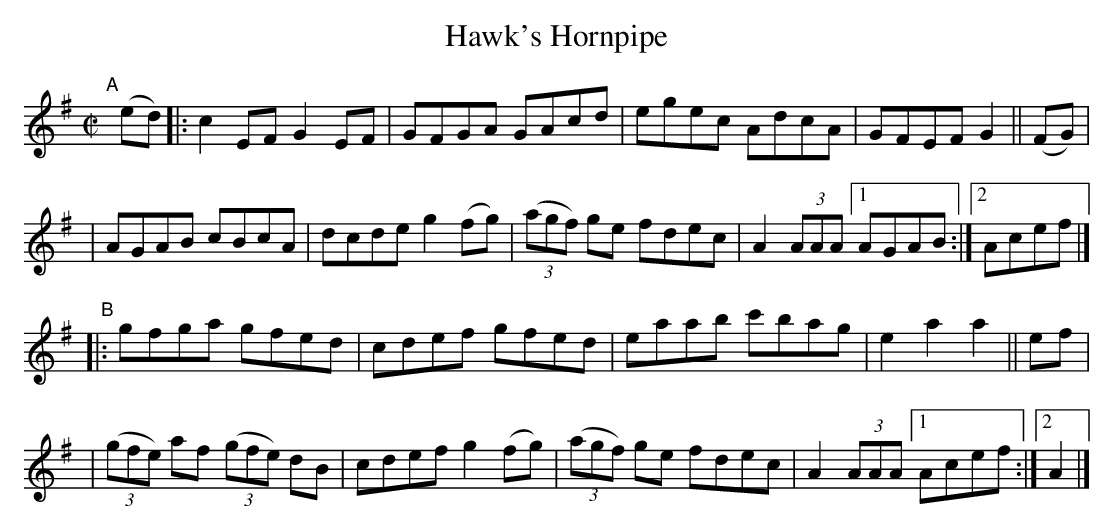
X:1
T: Hawk's Hornpipe
M: C|
L: 1/8
K: Ador
"^A"[|] (ed) |: c2EF G2EF | GFGA GAcd | egec AdcA | GFEF G2 || (FG) |
| AGAB cBcA | dcde g2(fg) | (3(agf) ge fdec | A2(3AAA [1 AGAB :|[2 Acef |]
"^B"|: gfga gfed | cdef gfed | eaab c'bag | e2a2a2 || ef |
| (3(gfe) af (3(gfe) dB | cdef g2(fg) | (3(agf) ge fdec | A2(3AAA [1 Acef :|[2 A2 |]
